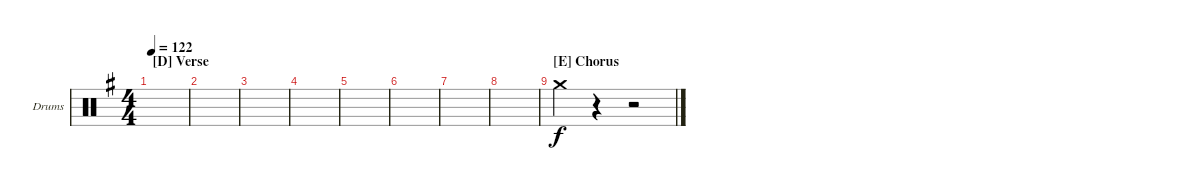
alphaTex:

\defaultSystemsLayout 4
\bracketExtendMode groupsimilarinstruments
\firstSystemTrackNameOrientation horizontal
\otherSystemsTrackNameOrientation horizontal
\track ("Drumkit" "Drums") {instrument percussion}
\staff {score}
\articulation defaults
\ts (4 4)
\section ("D" "Verse")
\tempo 122
\clef neutral
\scale
1.04288
\ks g
|
\scale
0.957125 |
\scale
1.04288 |
\scale
0.957125 |
\scale
1.04288 |
\scale
0.957125 |
\scale
1.04288 |
\scale
0.957125 |
\section ("E" "Chorus")
\scale
1.04288 "Crash medium (hit)".4 r.4 r.2 |
\scale
0.957125 |
\scale
1.04288 |
\scale
0.957125 |
\scale
1.04288 |
\scale
0.957125 |
\scale
1.04288 |
\scale
0.957125
